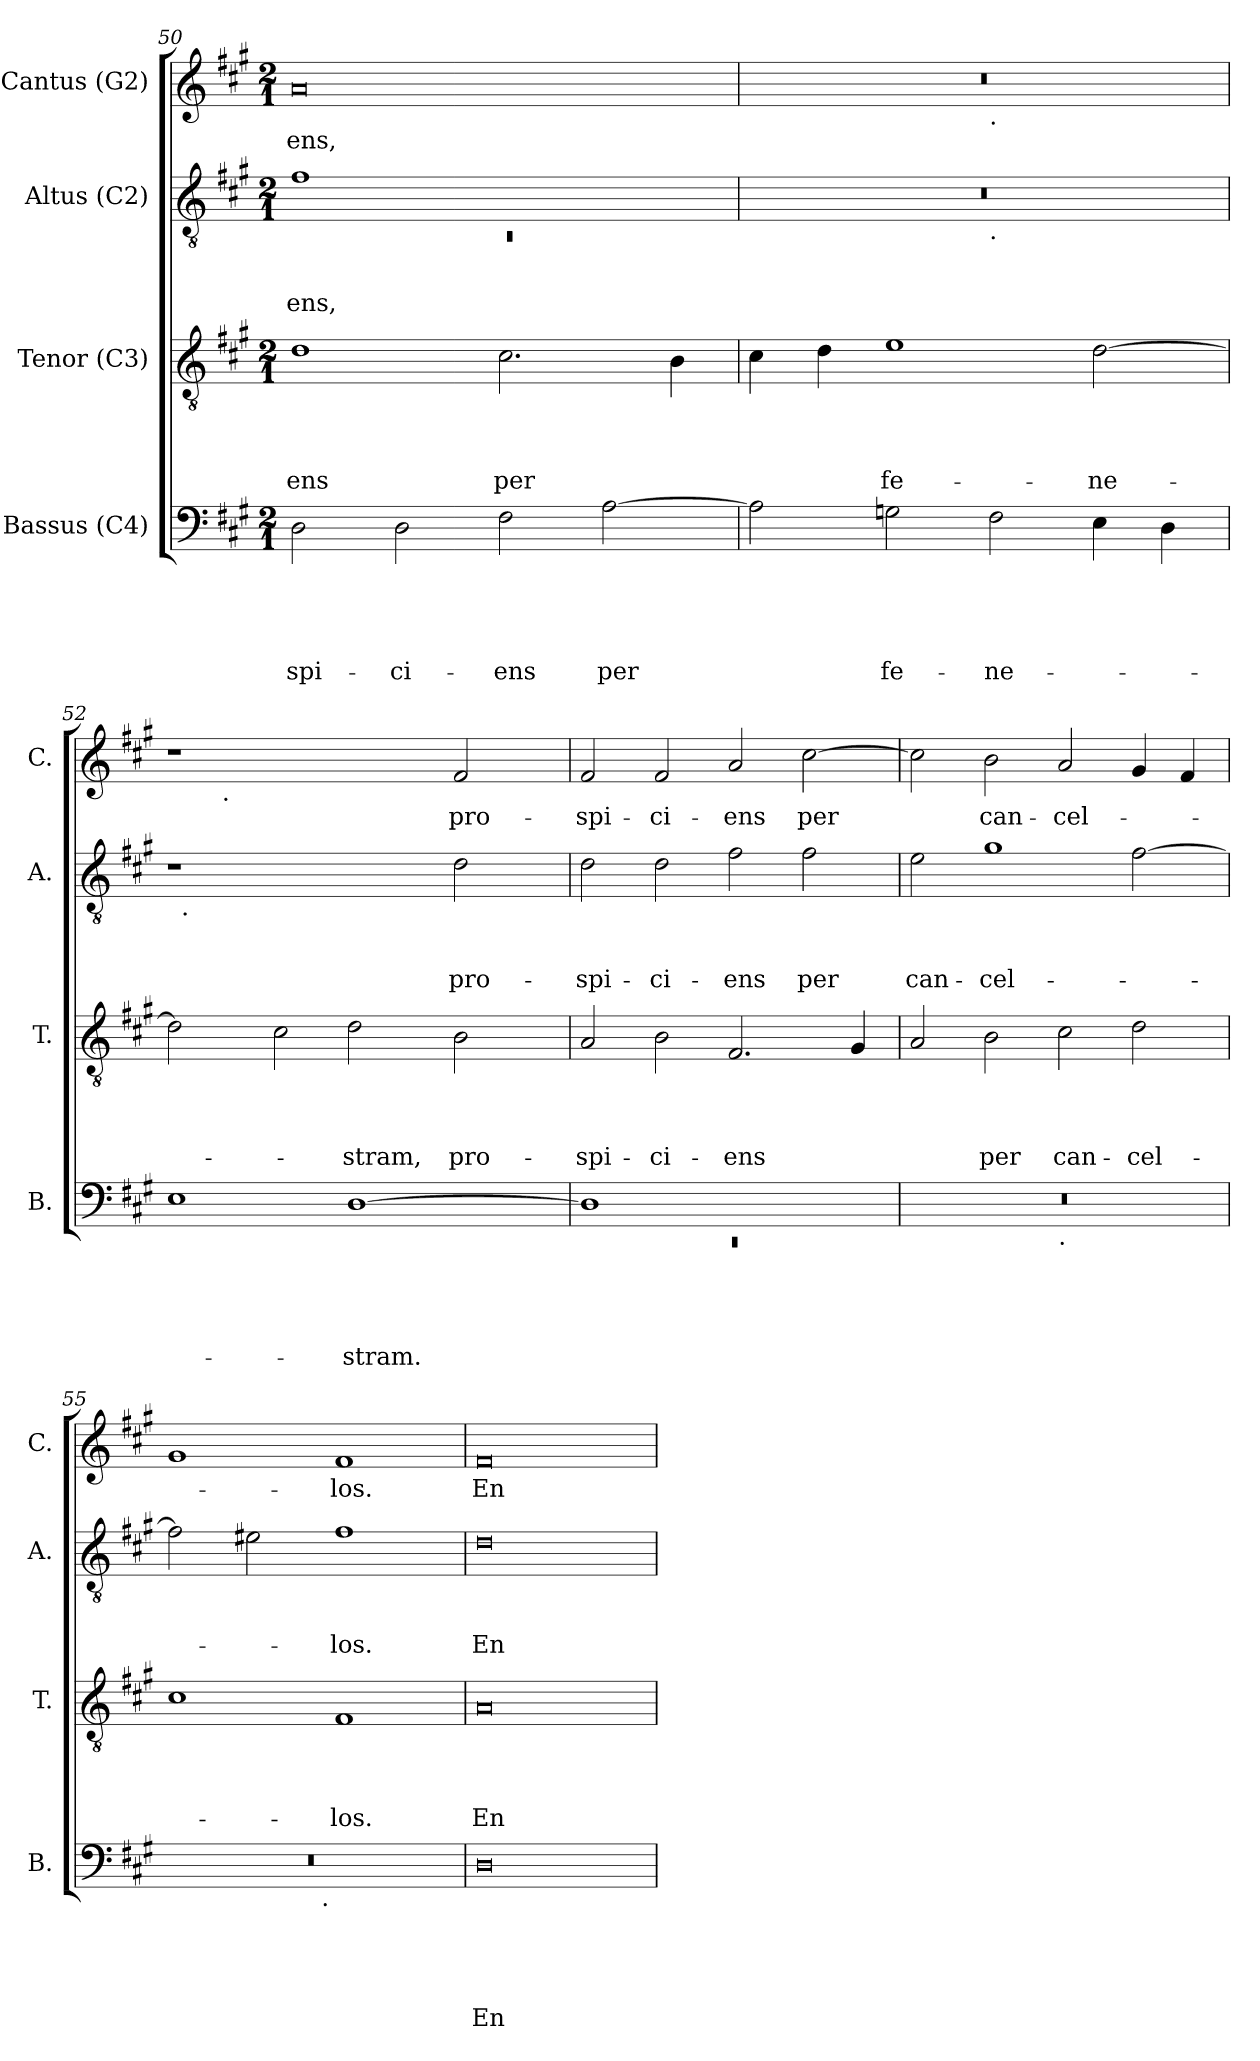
**kern	**text	**text	**text	**text	**text	**kern	**text	**text	**text	**text	**kern	**text	**text	**text	**kern	**text
*part4	*part4	*part4	*part4	*part4	*part4	*part3	*part3	*part3	*part3	*part3	*part2	*part2	*part2	*part2	*part1	*part1
*staff4	*staff4	*staff4	*staff4	*staff4	*staff4	*staff3	*staff3	*staff3	*staff3	*staff3	*staff2	*staff2	*staff2	*staff2	*staff1	*staff1
*I"Bassus (C4)	*	*	*	*	*	*I"Tenor (C3)	*	*	*	*	*I"Altus (C2)	*	*	*	*I"Cantus (G2)	*
*I'B.	*	*	*	*	*	*I'T.	*	*	*	*	*I'A.	*	*	*	*I'C.	*
*clefF4	*	*	*	*	*	*clefGv2	*	*	*	*	*clefGv2	*	*	*	*clefG2	*
*k[f#c#g#]	*	*	*	*	*	*k[f#c#g#]	*	*	*	*	*k[f#c#g#]	*	*	*	*k[f#c#g#]	*
*A:	*	*	*	*	*	*A:	*	*	*	*	*A:	*	*	*	*A:	*
*M2/1	*	*	*	*	*	*M2/1	*	*	*	*	*M2/1	*	*	*	*M2/1	*
=50	=50	=50	=50	=50	=50	=50	=50	=50	=50	=50	=50	=50	=50	=50	=50	=50
*	*	*	*	*	*	*	*	*	*	*	*^	*	*	*	*	*
!	!	!	!	!	!LO:LY:b	!	!	!	!	!LO:LY:b	!	!LO:N:vis=1	!	!	!LO:LY:b	!	!LO:LY:b
2D\	.	.	.	.	-spi-	1d	.	.	.	-ens	1f#	0rC	.	.	-ens,	0a	-ens,
!	!	!	!	!	!LO:LY:b	!	!	!	!	!	!	!	!	!	!	!	!
2D\	.	.	.	.	-ci-	.	.	.	.	.	.	.	.	.	.	.	.
!	!	!	!	!	!LO:LY:b	!	!	!	!	!LO:LY:b	!	!	!	!	!	!	!
2F#\	.	.	.	.	-ens	2.c#\	.	.	.	per	1ryy	.	.	.	.	.	.
!	!	!	!	!	!LO:LY:b	!	!	!	!	!	!	!	!	!	!	!	!
[<2A\	.	.	.	.	per	.	.	.	.	.	.	.	.	.	.	.	.
.	.	.	.	.	.	4B\	.	.	.	.	.	.	.	.	.	.	.
!!LO:LB:g=z
=51	=51	=51	=51	=51	=51	=51	=51	=51	=51	=51	=51	=51	=51	=51	=51	=51	=51
*	*	*	*	*	*	*	*	*	*	*	*	*	*	*	*	*^	*
2A\]	.	.	.	.	.	4c#\	.	.	.	.	0r	1ryy	.	.	.	0r	1ryy	.
.	.	.	.	.	.	4d\	.	.	.	.	.	.	.	.	.	.	.	.
!	!	!	!	!	!LO:LY:b	!	!	!	!	!LO:LY:b	!	!	!	!	!	!	!	!
2G\	.	.	.	.	fe-	1e	.	.	.	fe-	.	.	.	.	.	.	.	.
!	!	!	!	!	!	!	!	!	!	!	!	!	!	!	!	!	!LO:TX:b:t=.	!
!	!	!	!	!	!	!	!	!	!	!	!	!LO:TX:b:t=.	!	!	!	!	!	!
!	!	!	!	!	!LO:LY:b	!	!	!	!	!	!	!	!	!	!	!	!	!
2F#\	.	.	.	.	-ne-	.	.	.	.	.	.	1ryy	.	.	.	.	1ryy	.
!	!	!	!	!	!	!	!	!	!	!LO:LY:b	!	!	!	!	!	!	!	!
4E\	.	.	.	.	.	[>2d\	.	.	.	-ne-	.	.	.	.	.	.	.	.
4D\	.	.	.	.	.	.	.	.	.	.	.	.	.	.	.	.	.	.
=52	=52	=52	=52	=52	=52	=52	=52	=52	=52	=52	=52	=52	=52	=52	=52	=52	=52	=52
1E	.	.	.	.	.	2d\]	.	.	.	.	1r	32ryy	.	.	.	1r	8..ryy	.
!	!	!	!	!	!	!	!	!	!	!	!	!LO:TX:b:t=.	!	!	!	!	!	!
.	.	.	.	.	.	.	.	.	.	.	.	1ryy	.	.	.	.	.	.
!	!	!	!	!	!	!	!	!	!	!	!	!	!	!	!	!	!LO:TX:b:t=.	!
.	.	.	.	.	.	.	.	.	.	.	.	.	.	.	.	.	1ryy	.
.	.	.	.	.	.	2c#\	.	.	.	.	.	.	.	.	.	.	.	.
!	!	!	!	!	!LO:LY:b	!	!	!	!	!LO:LY:b	!	!	!	!	!	!	!	!
[>1D	.	.	.	.	-stram.	2d\	.	.	.	-stram,	2ryy	.	.	.	.	2ryy	.	.
.	.	.	.	.	.	.	.	.	.	.	.	2ryy	.	.	.	.	.	.
.	.	.	.	.	.	.	.	.	.	.	.	.	.	.	.	.	2ryy	.
!	!	!	!	!	!	!	!	!	!	!LO:LY:b	!	!	!	!	!LO:LY:b	!	!	!LO:LY:b
.	.	.	.	.	.	2B\	.	.	.	pro-	2d\	.	.	.	pro-	2f#/	.	pro-
.	.	.	.	.	.	.	.	.	.	.	.	4...ryy	.	.	.	.	.	.
.	.	.	.	.	.	.	.	.	.	.	.	.	.	.	.	.	4ryy	.
.	.	.	.	.	.	.	.	.	.	.	.	.	.	.	.	.	32ryy	.
=53	=53	=53	=53	=53	=53	=53	=53	=53	=53	=53	=53	=53	=53	=53	=53	=53	=53	=53
*^	*	*	*	*	*	*	*	*	*	*	*	*	*	*	*	*	*	*
!	!LO:N:vis=1	!	!	!	!	!	!	!	!	!	!LO:LY:b	!	!	!	!	!LO:LY:b	!	!	!LO:LY:b
*	*	*	*	*	*	*	*	*	*	*	*	*v	*v	*	*	*	*	*	*
*	*	*	*	*	*	*	*	*	*	*	*	*	*	*	*	*v	*v	*
1D]	0rEE	.	.	.	.	.	2A/	.	.	.	-spi-	2d\	.	.	-spi-	2f#/	-spi-
!	!	!	!	!	!	!	!	!	!	!	!LO:LY:b	!	!	!	!LO:LY:b	!	!LO:LY:b
.	.	.	.	.	.	.	2B\	.	.	.	-ci-	2d\	.	.	-ci-	2f#/	-ci-
!	!	!	!	!	!	!	!	!	!	!	!LO:LY:b	!	!	!	!LO:LY:b	!	!LO:LY:b
1ryy	.	.	.	.	.	.	2.F#/	.	.	.	-ens	2f#\	.	.	-ens	2a/	-ens
!	!	!	!	!	!	!	!	!	!	!	!	!	!	!	!LO:LY:b	!	!LO:LY:b
.	.	.	.	.	.	.	.	.	.	.	.	2f#\	.	.	per	[>2cc#\	per
.	.	.	.	.	.	.	4G#/	.	.	.	.	.	.	.	.	.	.
=54	=54	=54	=54	=54	=54	=54	=54	=54	=54	=54	=54	=54	=54	=54	=54	=54	=54
!	!	!	!	!	!	!	!	!	!	!	!	!	!	!	!LO:LY:b	!	!
0r	1ryy	.	.	.	.	.	2A/	.	.	.	.	2e\	.	.	can-	2cc#\]	.
!	!	!	!	!	!	!	!	!	!	!	!LO:LY:b	!	!	!	!LO:LY:b	!	!LO:LY:b
.	.	.	.	.	.	.	2B\	.	.	.	per	1g#	.	.	-cel-	2b\	can-
!	!LO:TX:b:t=.	!	!	!	!	!	!	!	!	!	!	!	!	!	!	!	!
!	!	!	!	!	!	!	!	!	!	!	!LO:LY:b	!	!	!	!	!	!LO:LY:b
.	1ryy	.	.	.	.	.	2c#\	.	.	.	can-	.	.	.	.	2a/	-cel-
!	!	!	!	!	!	!	!	!	!	!	!LO:LY:b	!	!	!	!	!	!
.	.	.	.	.	.	.	2d\	.	.	.	-cel-	[>2f#\	.	.	.	4g#/	.
.	.	.	.	.	.	.	.	.	.	.	.	.	.	.	.	4f#/	.
=55	=55	=55	=55	=55	=55	=55	=55	=55	=55	=55	=55	=55	=55	=55	=55	=55	=55
0r	2ryy	.	.	.	.	.	1c#	.	.	.	.	2f#\]	.	.	.	1g#	.
.	4...ryy	.	.	.	.	.	.	.	.	.	.	2e#\	.	.	.	.	.
!	!LO:TX:b:t=.	!	!	!	!	!	!	!	!	!	!	!	!	!	!	!	!
.	1ryy	.	.	.	.	.	.	.	.	.	.	.	.	.	.	.	.
!	!	!	!	!	!	!	!	!	!	!	!LO:LY:b	!	!	!	!LO:LY:b	!	!LO:LY:b
.	.	.	.	.	.	.	1F#	.	.	.	-los.	1f#	.	.	-los.	1f#	-los.
.	32ryy	.	.	.	.	.	.	.	.	.	.	.	.	.	.	.	.
!!LO:LB:g=z
=56	=56	=56	=56	=56	=56	=56	=56	=56	=56	=56	=56	=56	=56	=56	=56	=56	=56
!	!	!	!	!	!	!LO:LY:b:rj	!	!	!	!	!LO:LY:b:rj	!	!	!	!LO:LY:b:rj	!	!LO:LY:b:rj
*v	*v	*	*	*	*	*	*	*	*	*	*	*	*	*	*	*	*
0D	.	.	.	.	En	0A	.	.	.	En	0d	.	.	En	0f#	En
=	=	=	=	=	=	=	=	=	=	=	=	=	=	=	=	=
*-	*-	*-	*-	*-	*-	*-	*-	*-	*-	*-	*-	*-	*-	*-	*-	*-
